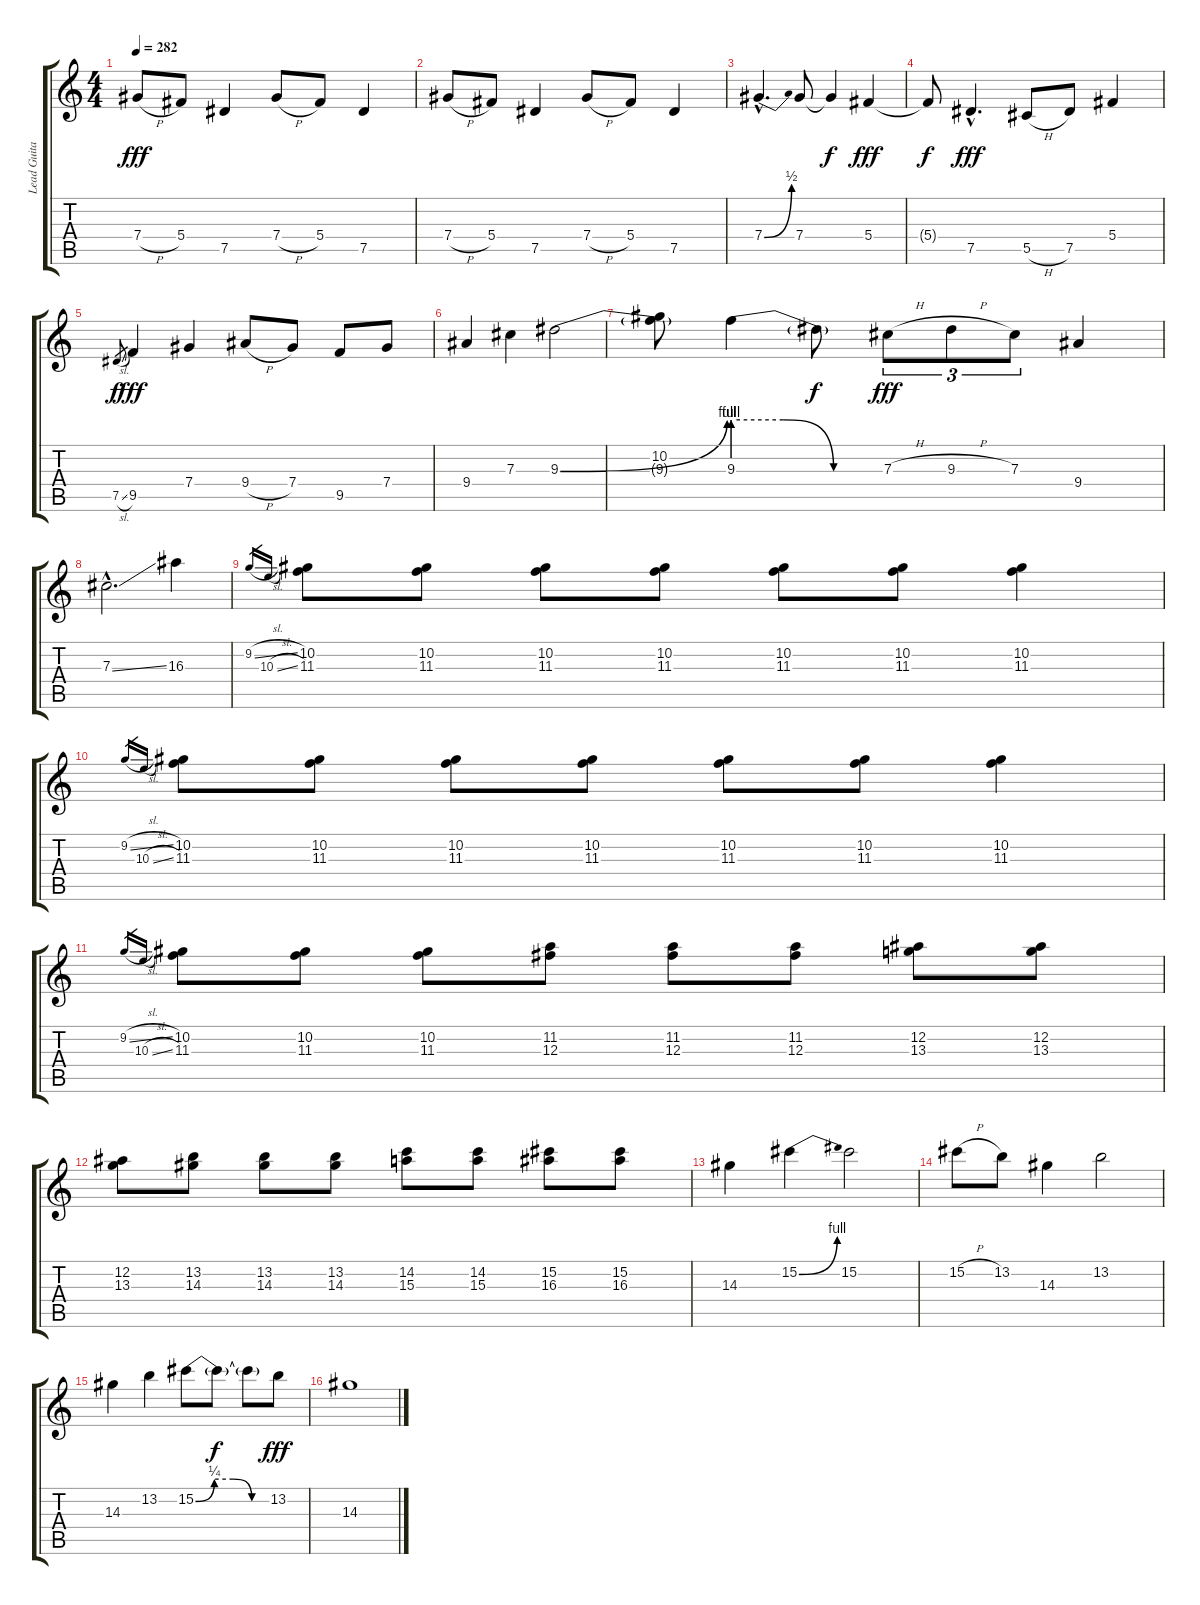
\track ("Lead Guitar" "Lead Guita") {instrument overdrivenguitar}
\staff {score tabs}
\tuning (Eb4 Bb3 Gb3 Db3 Ab2 Eb2) {hide}
\ts (4 4)
\tempo 282
\clef g2
\ks c
7.4{h}.8{dy fff} 5.4.8 7.5.4 7.4{h}.8 5.4.8 7.5.4 |
7.4{h}.8 5.4.8 7.5.4 7.4{h}.8 5.4.8 7.5.4 |
7.4{be (bend 0 0 60 2) hac}.4{d} 7.4.8 7.4{t}.4{dy f} 5.4.4{dy fff} |
5.4{t}.8{dy f} 7.5{hac}.4{d dy fff} 5.5{h}.8 7.5.8 5.4.4 |
7.5{sl}.8{gr dy f} 9.5.4{dy fff} 7.4.4 9.4{h}.8 7.4.8 9.5.8 7.4.8 |
9.4.4 7.3.4 9.3{be (bend 0 0 60 4)}.2 |
(10.2 9.3{t}).8 9.3{be (custom 0 4 20 4 40 0 60 0)}.4 9.3{t}.8{dy f} 7.3{h}.8{tu (3 2) dy fff} 9.3{h}.8{tu (3 2)} 7.3.8{tu (3 2)} 9.4.4 |
7.3{ss hac}.2{d} 16.3.4 |
9.2{sl}.16{gr} 10.3{sl}.16{gr} (10.2 11.3).8 (10.2 11.3).8 (10.2 11.3).8 (10.2 11.3).8 (10.2 11.3).8 (10.2 11.3).8 (10.2 11.3).4 |
9.2{sl}.16{gr} 10.3{sl}.16{gr} (10.2 11.3).8 (10.2 11.3).8 (10.2 11.3).8 (10.2 11.3).8 (10.2 11.3).8 (10.2 11.3).8 (10.2 11.3).4 |
9.2{sl}.16{gr} 10.3{sl}.16{gr} (10.2 11.3).8 (10.2 11.3).8 (10.2 11.3).8 (11.2 12.3).8 (11.2 12.3).8 (11.2 12.3).8 (12.2 13.3).8 (12.2 13.3).8 |
(12.2 13.3).8 (13.2 14.3).8 (13.2 14.3).8 (13.2 14.3).8 (14.2 15.3).8 (14.2 15.3).8 (15.2 16.3).8 (15.2 16.3).8 |
14.3.4 15.2{be (bend 0 0 60 4)}.4 15.2.2 |
15.2{h}.8 13.2.8 14.3.4 13.2.2 |
14.3.4 13.2.4 15.2{be (custom 0 0 15 1 30 1 45 0 60 0)}.8 15.2{t}.8{dy f} 15.2{t}.8 13.2.8{dy fff} |
14.3.1
